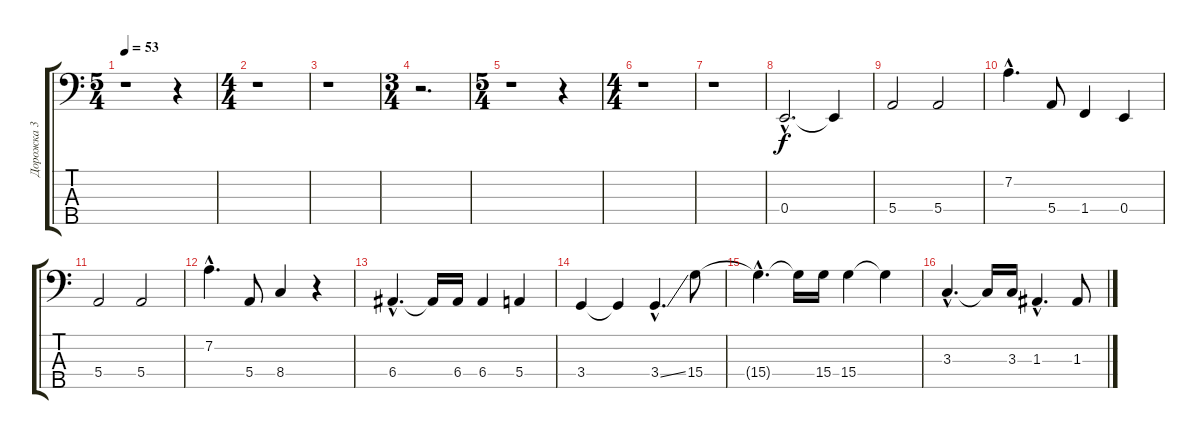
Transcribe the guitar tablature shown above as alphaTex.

\track ("Дорожка 3" "Дорожка 3") {instrument electricbassfinger}
\staff {score tabs}
\tuning (G2 D2 A1 E1 B0) {hide}
\ts (5 4)
\tempo 53
\clef f4
\ks c
r.1{dy f instrument electricbassfinger} r.4 |
\ts (4 4)
r.1 |
r.1 |
\ts (3 4)
r.2{d} |
\ts (5 4)
r.1 r.4 |
\ts (4 4)
r.1 |
r.1 |
0.4{hac}.2{d} 0.4{t}.4 |
5.4.2 5.4.2 |
7.2{hac}.4{d} 5.4.8 1.4.4 0.4.4 |
5.4.2 5.4.2 |
7.2{hac}.4{d} 5.4.8 8.4.4 r.4 |
6.4{hac}.4{d} 6.4{t}.16 6.4.16 6.4.4 5.4.4 |
3.4.4 3.4{t}.4 3.4{ss hac}.4{d} 15.4.8 |
15.4{hac t}.4{d} 15.4{t}.16 15.4.16 15.4.4 15.4{t}.4 |
3.3{hac}.4{d} 3.3{t}.16 3.3.16 1.3{hac}.4{d} 1.3.8
